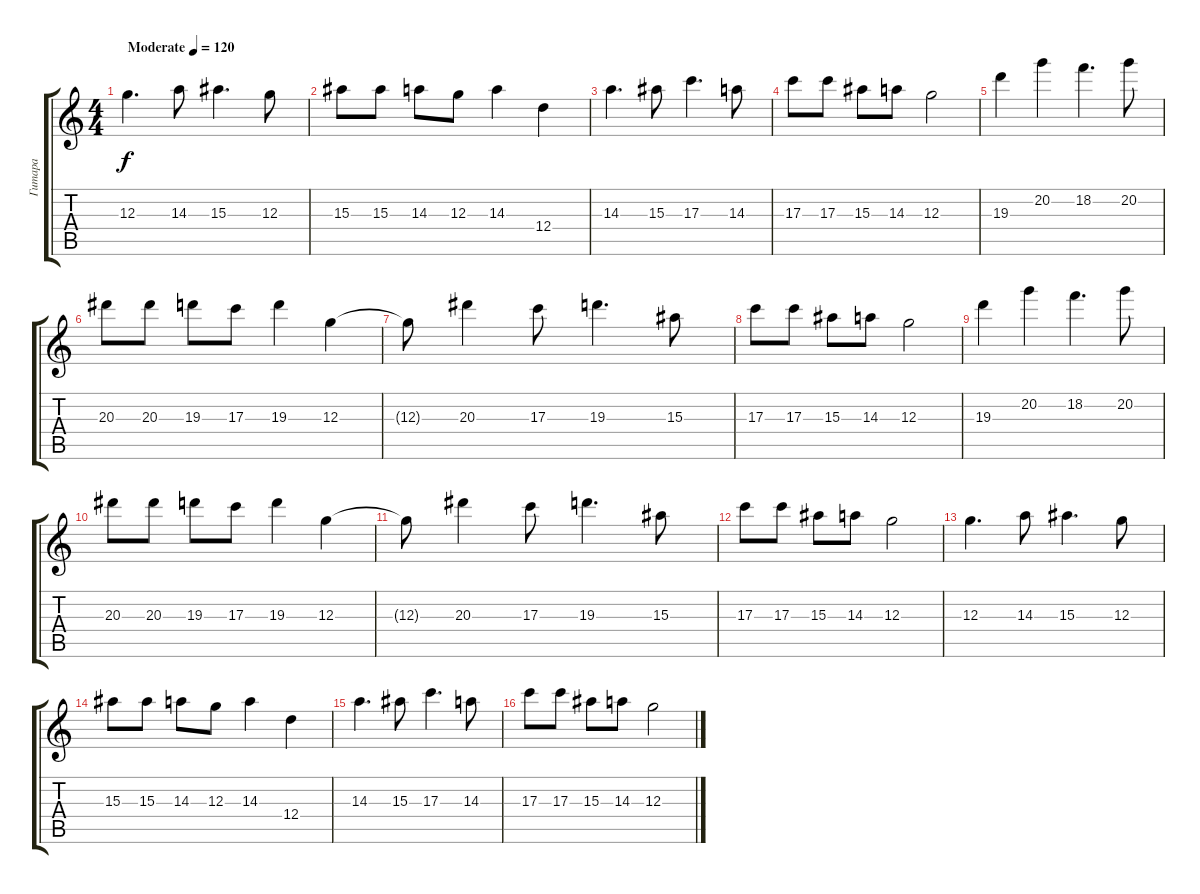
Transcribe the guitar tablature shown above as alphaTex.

\track ("Гитара" "Гитара") {instrument electricguitarclean}
\staff {score tabs}
\tuning (E4 B3 G3 D3 A2 E2) {hide}
\ts (4 4)
\tempo (120 "Moderate")
\clef g2
\ks c
12.3.4{d dy f instrument electricguitarclean} 14.3.8 15.3.4{d} 12.3.8 |
15.3.8 15.3.8 14.3.8 12.3.8 14.3.4 12.4.4 |
14.3.4{d} 15.3.8 17.3.4{d} 14.3.8 |
17.3.8 17.3.8 15.3.8 14.3.8 12.3.2 |
19.3.4 20.2.4 18.2.4{d} 20.2.8 |
20.3.8 20.3.8 19.3.8 17.3.8 19.3.4 12.3.4 |
12.3{t}.8 20.3.4 17.3.8 19.3.4{d} 15.3.8 |
17.3.8 17.3.8 15.3.8 14.3.8 12.3.2 |
19.3.4 20.2.4 18.2.4{d} 20.2.8 |
20.3.8 20.3.8 19.3.8 17.3.8 19.3.4 12.3.4 |
12.3{t}.8 20.3.4 17.3.8 19.3.4{d} 15.3.8 |
17.3.8 17.3.8 15.3.8 14.3.8 12.3.2 |
12.3.4{d} 14.3.8 15.3.4{d} 12.3.8 |
15.3.8 15.3.8 14.3.8 12.3.8 14.3.4 12.4.4 |
14.3.4{d} 15.3.8 17.3.4{d} 14.3.8 |
17.3.8 17.3.8 15.3.8 14.3.8 12.3.2
